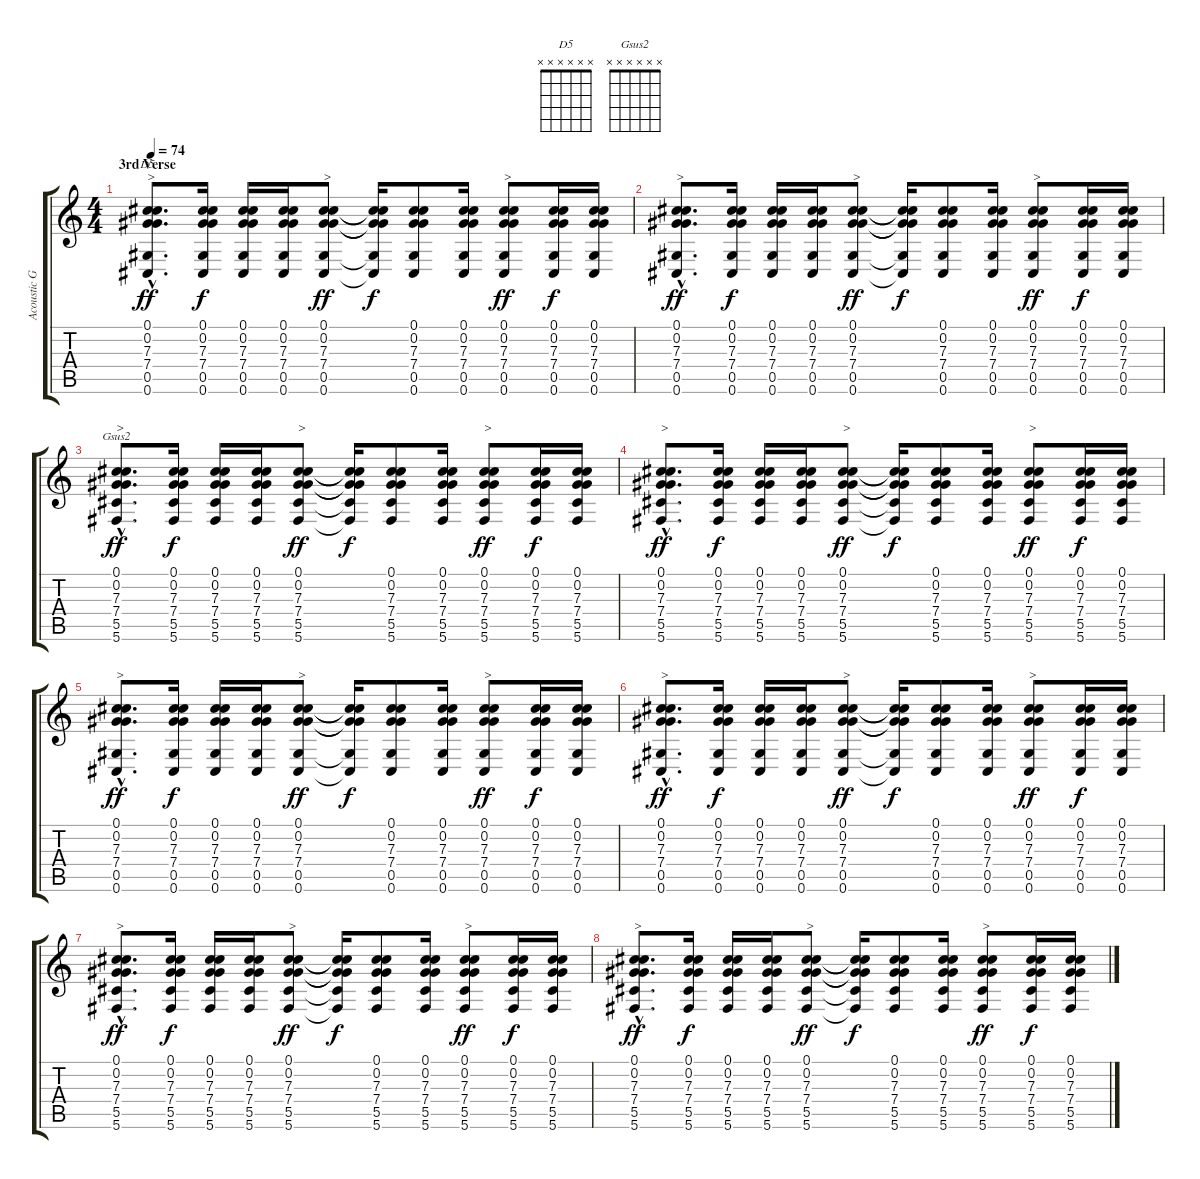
\track ("Acoustic Guitar" "Acoustic G") {instrument acousticguitarsteel}
\staff {score tabs}
\tuning (Db4 Ab3 Gb3 Db3 Ab2 Db2) {hide}
\chord ("D5" x x x x x x) {firstfret 0}
\chord ("Gsus2" x x x x x x) {firstfret 0}
\ts (4 4)
\section ("" "3rd Verse")
\tempo 74
\clef g2
\ks c
(0.1{hac} 0.2{hac} 7.3{hac} 7.4{hac} 0.5{hac} 0.6{hac}).8{d ch "D5" txt ">" dy ff} (0.1 0.2 7.3 7.4 0.5 0.6).16{dy f} (0.1 0.2 7.3 7.4 0.5 0.6).16 (0.1 0.2 7.3 7.4 0.5 0.6).16 (0.1 0.2 7.3 7.4 0.5 0.6).8{txt ">" dy ff} (0.1{t} 0.2{t} 7.3{t} 7.4{t} 0.5{t} 0.6{t}).16{dy f} (0.1 0.2 7.3 7.4 0.5 0.6).8 (0.1 0.2 7.3 7.4 0.5 0.6).16 (0.1 0.2 7.3 7.4 0.5 0.6).8{txt ">" dy ff} (0.1 0.2 7.3 7.4 0.5 0.6).16{dy f} (0.1 0.2 7.3 7.4 0.5 0.6).16 |
(0.1{hac} 0.2{hac} 7.3{hac} 7.4{hac} 0.5{hac} 0.6{hac}).8{d txt ">" dy ff} (0.1 0.2 7.3 7.4 0.5 0.6).16{dy f} (0.1 0.2 7.3 7.4 0.5 0.6).16 (0.1 0.2 7.3 7.4 0.5 0.6).16 (0.1 0.2 7.3 7.4 0.5 0.6).8{txt ">" dy ff} (0.1{t} 0.2{t} 7.3{t} 7.4{t} 0.5{t} 0.6{t}).16{dy f} (0.1 0.2 7.3 7.4 0.5 0.6).8 (0.1 0.2 7.3 7.4 0.5 0.6).16 (0.1 0.2 7.3 7.4 0.5 0.6).8{txt ">" dy ff} (0.1 0.2 7.3 7.4 0.5 0.6).16{dy f} (0.1 0.2 7.3 7.4 0.5 0.6).16 |
(0.1{hac} 0.2{hac} 7.3{hac} 7.4{hac} 5.5{hac} 5.6{hac}).8{d ch "Gsus2" txt ">" dy ff} (0.1 0.2 7.3 7.4 5.5 5.6).16{dy f} (0.1 0.2 7.3 7.4 5.5 5.6).16 (0.1 0.2 7.3 7.4 5.5 5.6).16 (0.1 0.2 7.3 7.4 5.5 5.6).8{txt ">" dy ff} (0.1{t} 0.2{t} 7.3{t} 7.4{t} 5.5{t} 5.6{t}).16{dy f} (0.1 0.2 7.3 7.4 5.5 5.6).8 (0.1 0.2 7.3 7.4 5.5 5.6).16 (0.1 0.2 7.3 7.4 5.5 5.6).8{txt ">" dy ff} (0.1 0.2 7.3 7.4 5.5 5.6).16{dy f} (0.1 0.2 7.3 7.4 5.5 5.6).16 |
(0.1{hac} 0.2{hac} 7.3{hac} 7.4{hac} 5.5{hac} 5.6{hac}).8{d txt ">" dy ff} (0.1 0.2 7.3 7.4 5.5 5.6).16{dy f} (0.1 0.2 7.3 7.4 5.5 5.6).16 (0.1 0.2 7.3 7.4 5.5 5.6).16 (0.1 0.2 7.3 7.4 5.5 5.6).8{txt ">" dy ff} (0.1{t} 0.2{t} 7.3{t} 7.4{t} 5.5{t} 5.6{t}).16{dy f} (0.1 0.2 7.3 7.4 5.5 5.6).8 (0.1 0.2 7.3 7.4 5.5 5.6).16 (0.1 0.2 7.3 7.4 5.5 5.6).8{txt ">" dy ff} (0.1 0.2 7.3 7.4 5.5 5.6).16{dy f} (0.1 0.2 7.3 7.4 5.5 5.6).16 |
(0.1{hac} 0.2{hac} 7.3{hac} 7.4{hac} 0.5{hac} 0.6{hac}).8{d txt ">" dy ff} (0.1 0.2 7.3 7.4 0.5 0.6).16{dy f} (0.1 0.2 7.3 7.4 0.5 0.6).16 (0.1 0.2 7.3 7.4 0.5 0.6).16 (0.1 0.2 7.3 7.4 0.5 0.6).8{txt ">" dy ff} (0.1{t} 0.2{t} 7.3{t} 7.4{t} 0.5{t} 0.6{t}).16{dy f} (0.1 0.2 7.3 7.4 0.5 0.6).8 (0.1 0.2 7.3 7.4 0.5 0.6).16 (0.1 0.2 7.3 7.4 0.5 0.6).8{txt ">" dy ff} (0.1 0.2 7.3 7.4 0.5 0.6).16{dy f} (0.1 0.2 7.3 7.4 0.5 0.6).16 |
(0.1{hac} 0.2{hac} 7.3{hac} 7.4{hac} 0.5{hac} 0.6{hac}).8{d txt ">" dy ff} (0.1 0.2 7.3 7.4 0.5 0.6).16{dy f} (0.1 0.2 7.3 7.4 0.5 0.6).16 (0.1 0.2 7.3 7.4 0.5 0.6).16 (0.1 0.2 7.3 7.4 0.5 0.6).8{txt ">" dy ff} (0.1{t} 0.2{t} 7.3{t} 7.4{t} 0.5{t} 0.6{t}).16{dy f} (0.1 0.2 7.3 7.4 0.5 0.6).8 (0.1 0.2 7.3 7.4 0.5 0.6).16 (0.1 0.2 7.3 7.4 0.5 0.6).8{txt ">" dy ff} (0.1 0.2 7.3 7.4 0.5 0.6).16{dy f} (0.1 0.2 7.3 7.4 0.5 0.6).16 |
(0.1{hac} 0.2{hac} 7.3{hac} 7.4{hac} 5.5{hac} 5.6{hac}).8{d txt ">" dy ff} (0.1 0.2 7.3 7.4 5.5 5.6).16{dy f} (0.1 0.2 7.3 7.4 5.5 5.6).16 (0.1 0.2 7.3 7.4 5.5 5.6).16 (0.1 0.2 7.3 7.4 5.5 5.6).8{txt ">" dy ff} (0.1{t} 0.2{t} 7.3{t} 7.4{t} 5.5{t} 5.6{t}).16{dy f} (0.1 0.2 7.3 7.4 5.5 5.6).8 (0.1 0.2 7.3 7.4 5.5 5.6).16 (0.1 0.2 7.3 7.4 5.5 5.6).8{txt ">" dy ff} (0.1 0.2 7.3 7.4 5.5 5.6).16{dy f} (0.1 0.2 7.3 7.4 5.5 5.6).16 |
(0.1{hac} 0.2{hac} 7.3{hac} 7.4{hac} 5.5{hac} 5.6{hac}).8{d txt ">" dy ff} (0.1 0.2 7.3 7.4 5.5 5.6).16{dy f} (0.1 0.2 7.3 7.4 5.5 5.6).16 (0.1 0.2 7.3 7.4 5.5 5.6).16 (0.1 0.2 7.3 7.4 5.5 5.6).8{txt ">" dy ff} (0.1{t} 0.2{t} 7.3{t} 7.4{t} 5.5{t} 5.6{t}).16{dy f} (0.1 0.2 7.3 7.4 5.5 5.6).8 (0.1 0.2 7.3 7.4 5.5 5.6).16 (0.1 0.2 7.3 7.4 5.5 5.6).8{txt ">" dy ff} (0.1 0.2 7.3 7.4 5.5 5.6).16{dy f} (0.1 0.2 7.3 7.4 5.5 5.6).16
